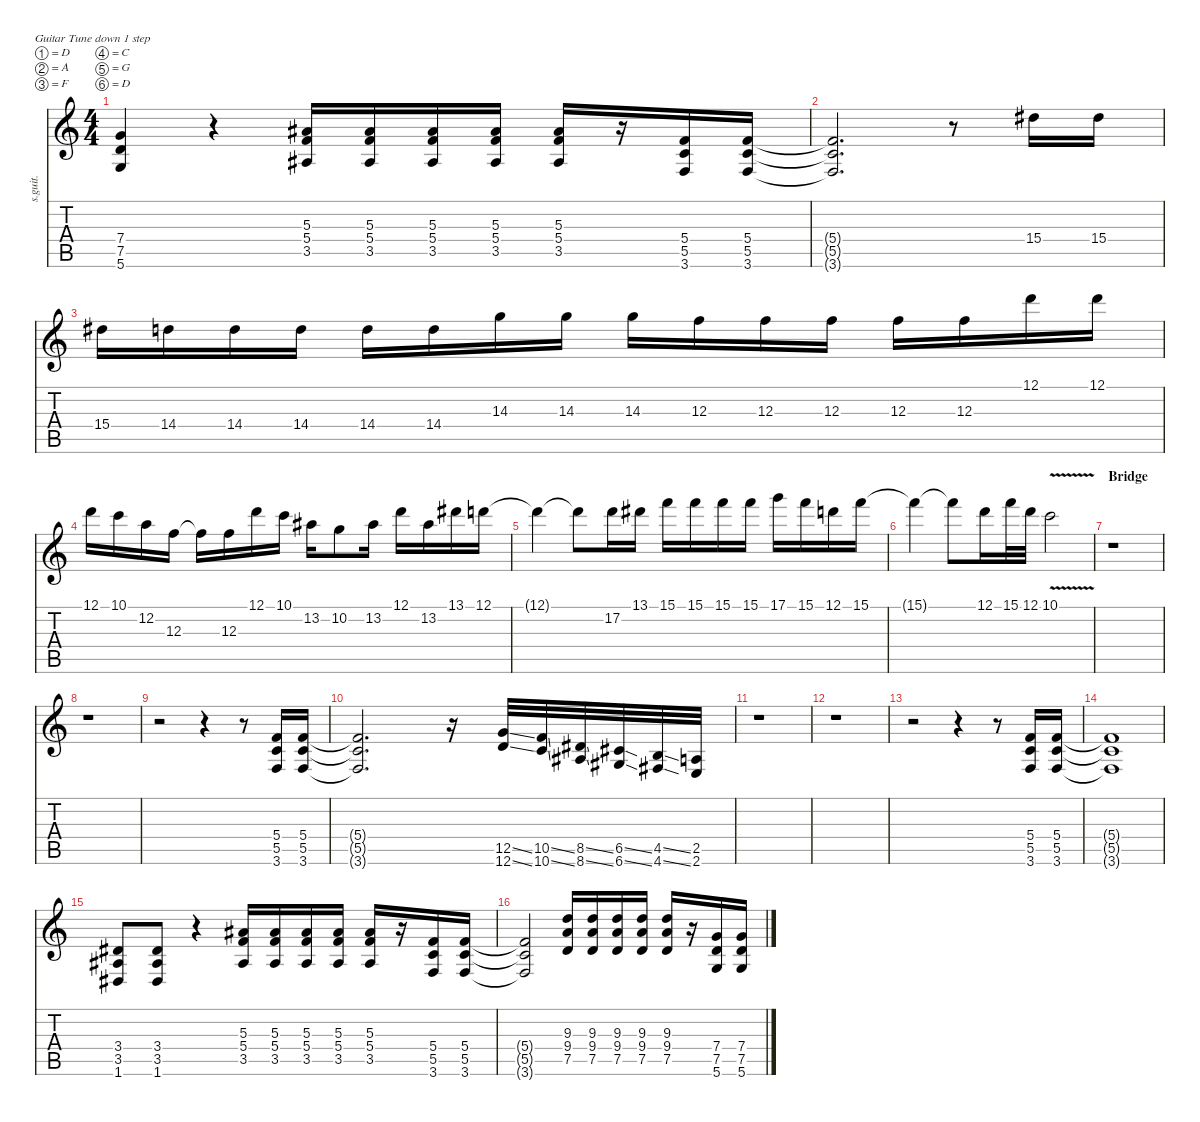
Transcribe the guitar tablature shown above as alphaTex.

\defaultSystemsLayout 4
\hideDynamics
\bracketExtendMode nobrackets
\track ("Aether - Rhythm" "s.guit.") {instrument distortionguitar}
\staff {score tabs}
\tuning (D4 A3 F3 C3 G2 D2)
\ts (4 4)
\tempo (88 hide)
\clef g2
\ks c
(7.4{t} 7.5{t} 5.6{t}).4{dy f} r.4 (5.3{acc #} 5.4 3.5{acc #}).16 (5.3{acc #} 5.4 3.5{acc #}).16 (5.3{acc #} 5.4 3.5{acc #}).16 (5.3{acc #} 5.4 3.5{acc #}).16 (5.3{acc #} 5.4 3.5{acc #}).16 r.16 (5.4 5.5 3.6).16 (5.4 5.5 3.6).16 |
(5.4{t} 5.5{t} 3.6{t}).2{d} r.8 15.4{acc #}.16 15.4{acc #}.16 |
15.4{acc #}.16 14.4.16 14.4.16 14.4.16 14.4.16 14.4.16 14.3.16 14.3.16 14.3.16 12.3.16 12.3.16 12.3.16 12.3.16 12.3.16 12.1.16 12.1.16 |
12.1.16 10.1.16 12.2.16 12.3.16 12.3{t}.16 12.3.16 12.1.16 10.1.16 13.2{acc #}.16 10.2.8 13.2{acc #}.16 12.1.16 13.2{acc #}.16 13.1{acc #}.16 12.1.16 |
12.1{t}.4 12.1{t}.8 17.2.16 13.1{acc #}.16 15.1.16 15.1.16 15.1.16 15.1.16 17.1.16 15.1.16 12.1.16 15.1.16 |
15.1{t}.4 15.1{t}.8 12.1.16 15.1.32 12.1.32 10.1{v}.2 |
\section ("" "Bridge")
r.1 |
r.1 |
r.2 r.4 r.8 (5.4 5.5 3.6).16 (5.4 5.5 3.6).16 |
(5.4{t} 5.5{t} 3.6{t}).2{d} r.16 (12.5{ss} 12.6{ss}).32 (10.5{ss} 10.6{ss}).32 (8.5{ss acc #} 8.6{ss acc #}).32 (6.5{ss acc #} 6.6{ss acc #}).32 (4.5{ss} 4.6{ss acc #}).32 (2.5 2.6).32 |
r.1 |
r.1 |
r.2 r.4 r.8 (5.4 5.5 3.6).16 (5.4 5.5 3.6).16 |
(5.4{t} 5.5{t} 3.6{t}).1 |
(3.4{acc #} 3.5{acc #} 1.6{acc #}).8 (3.4{acc #} 3.5{acc #} 1.6{acc #}).8 r.4 (5.3{acc #} 5.4 3.5{acc #}).16 (5.3{acc #} 5.4 3.5{acc #}).16 (5.3{acc #} 5.4 3.5{acc #}).16 (5.3{acc #} 5.4 3.5{acc #}).16 (5.3{acc #} 5.4 3.5{acc #}).16 r.16 (5.4 5.5 3.6).16 (5.4 5.5 3.6).16 |
(5.4{t} 5.5{t} 3.6{t}).2 (9.3 9.4 7.5).16 (9.3 9.4 7.5).16 (9.3 9.4 7.5).16 (9.3 9.4 7.5).16 (9.3 9.4 7.5).16 r.16 (7.4 7.5 5.6).16 (7.4 7.5 5.6).16
